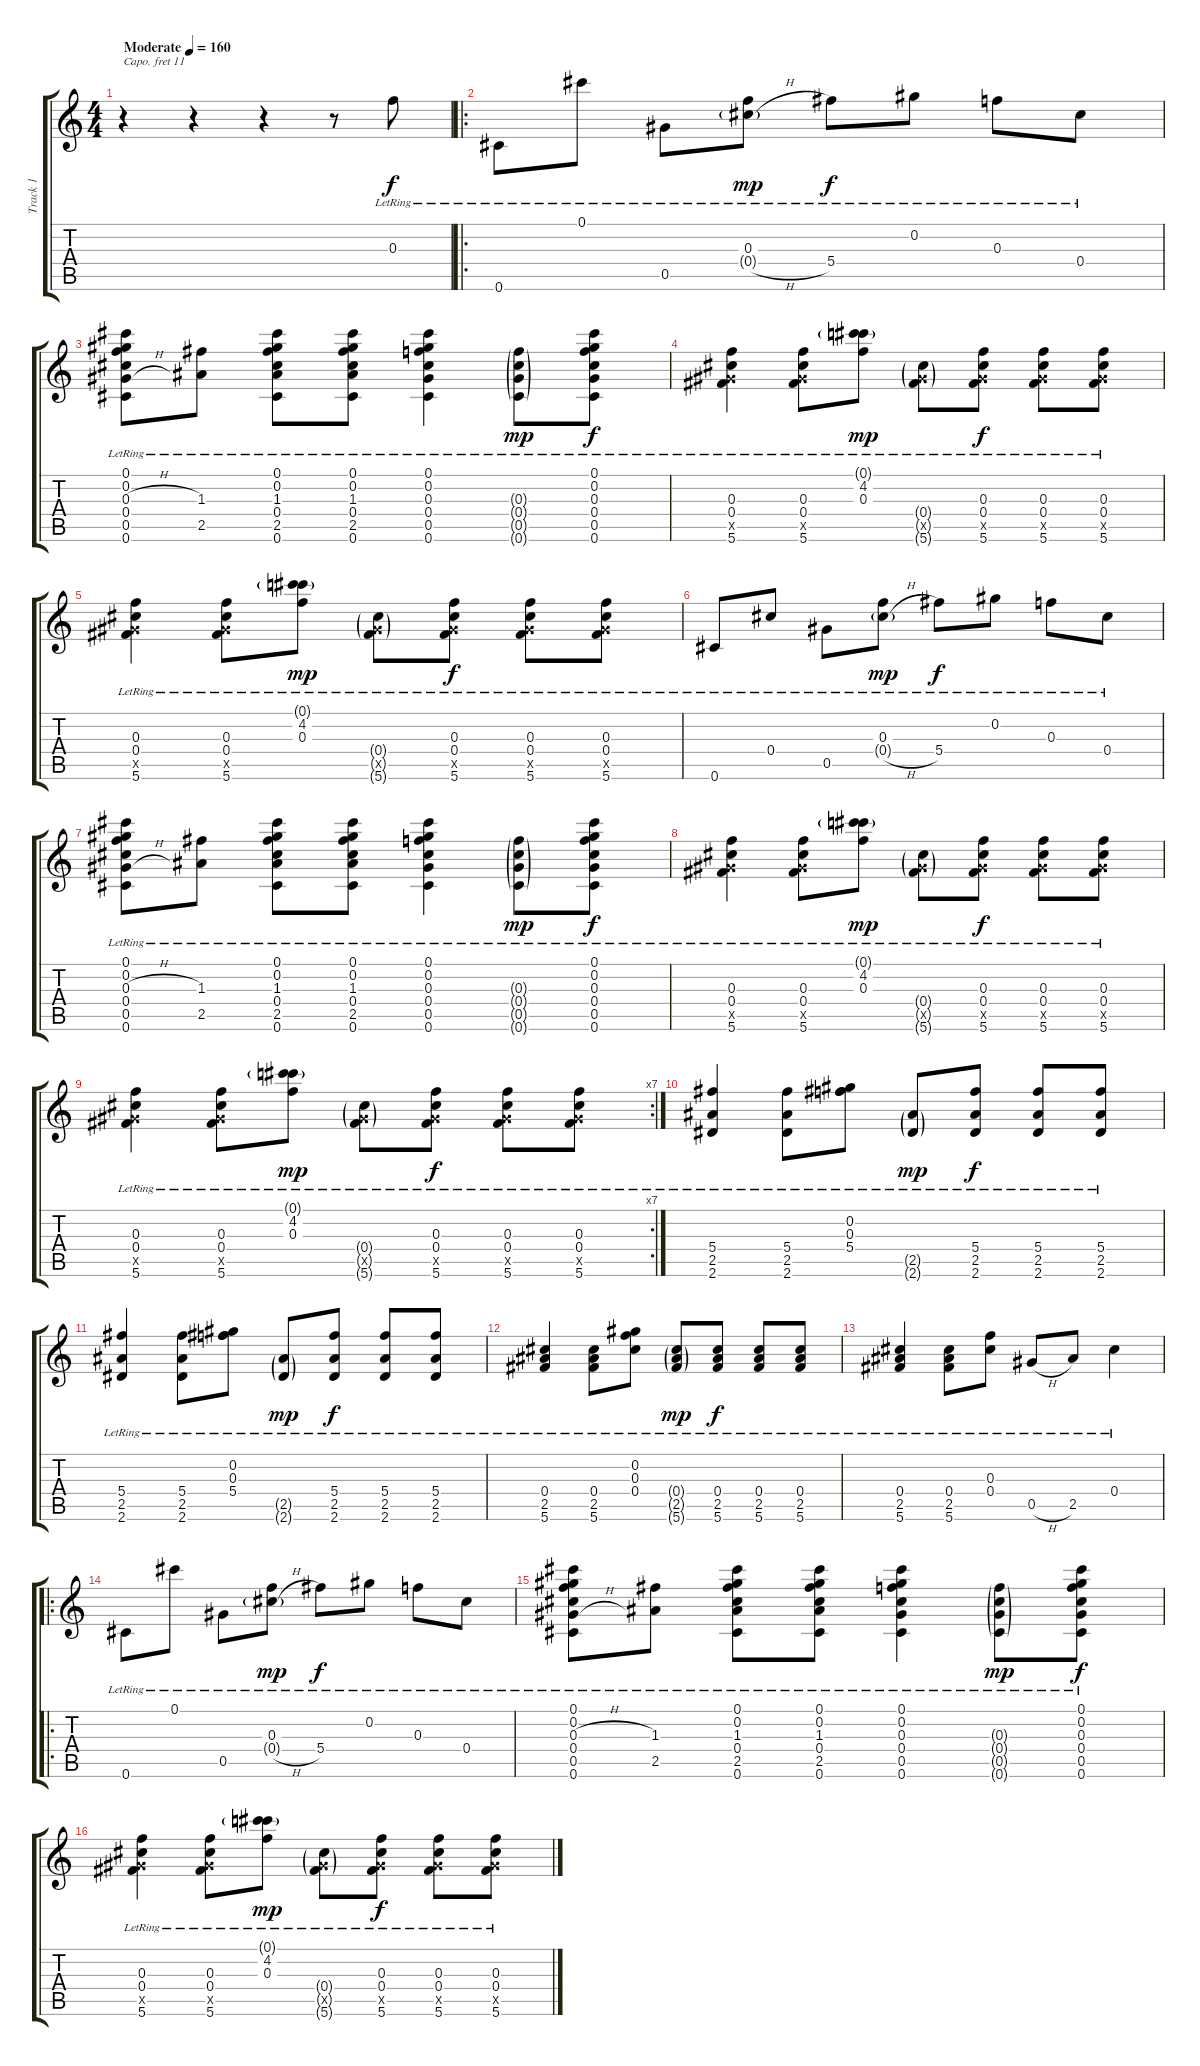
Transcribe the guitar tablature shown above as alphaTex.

\track ("Track 1" "Track 1") {instrument acousticguitarsteel}
\staff {score tabs}
\capo 11
\tuning (D4 A3 Gb3 D3 A2 D2) {hide}
\ts (4 4)
\tempo (160 "Moderate")
\clef g2
\ks c
r.4{dy f instrument acousticguitarsteel} r.4 r.4 r.8 0.3{lr}.8 |
\ro
0.6{lr}.8 0.1{lr}.8 0.5{lr}.8 (0.3{lr} 0.4{h g lr}).8{dy mp} 5.4{lr}.8{dy f} 0.2{lr}.8 0.3{lr}.8 0.4{lr}.8 |
(0.1{lr} 0.2{lr} 0.3{h lr} 0.4{lr} 0.5{h lr} 0.6{lr}).8 (1.3{lr} 2.5{lr}).8 (0.1{lr} 0.2{lr} 1.3{lr} 0.4{lr} 2.5{lr} 0.6{lr}).8 (0.1{lr} 0.2{lr} 1.3{lr} 0.4{lr} 2.5{lr} 0.6{lr}).8 (0.1{lr} 0.2{lr} 0.3{lr} 0.4{lr} 0.5{lr} 0.6{lr}).4 (0.3{g lr} 0.4{g lr} 0.5{g lr} 0.6{g lr}).8{dy mp} (0.1{lr} 0.2 0.3 0.4 0.5 0.6).8{dy f} |
(0.3{lr} 0.4{lr} 0.5{x} 5.6{lr}).4 (0.3{lr} 0.4{lr} 0.5{x} 5.6{lr}).8 (0.1{g lr} 4.2{lr} 0.3).8{dy mp} (0.4{g lr} 0.5{g x} 5.6{g lr}).8 (0.3{lr} 0.4{lr} 0.5{x} 5.6{lr}).8{dy f} (0.3{lr} 0.4{lr} 0.5{x} 5.6{lr}).8 (0.3{lr} 0.4{lr} 0.5{x} 5.6{lr}).8 |
(0.3{lr} 0.4{lr} 0.5{x} 5.6{lr}).4 (0.3{lr} 0.4{lr} 0.5{x} 5.6{lr}).8 (0.1{g lr} 4.2{lr} 0.3).8{dy mp} (0.4{g lr} 0.5{g x} 5.6{g lr}).8 (0.3{lr} 0.4{lr} 0.5{x} 5.6{lr}).8{dy f} (0.3{lr} 0.4{lr} 0.5{x} 5.6{lr}).8 (0.3{lr} 0.4{lr} 0.5{x} 5.6{lr}).8 |
0.6{lr}.8 0.4{lr}.8 0.5{lr}.8 (0.3{lr} 0.4{h g lr}).8{dy mp} 5.4{lr}.8{dy f} 0.2{lr}.8 0.3{lr}.8 0.4{lr}.8 |
(0.1{lr} 0.2{lr} 0.3{h lr} 0.4{lr} 0.5{h lr} 0.6{lr}).8 (1.3{lr} 2.5{lr}).8 (0.1{lr} 0.2{lr} 1.3{lr} 0.4{lr} 2.5{lr} 0.6{lr}).8 (0.1{lr} 0.2{lr} 1.3{lr} 0.4{lr} 2.5{lr} 0.6{lr}).8 (0.1{lr} 0.2{lr} 0.3{lr} 0.4{lr} 0.5{lr} 0.6{lr}).4 (0.3{g lr} 0.4{g lr} 0.5{g lr} 0.6{g lr}).8{dy mp} (0.1{lr} 0.2 0.3 0.4 0.5 0.6).8{dy f} |
(0.3{lr} 0.4{lr} 0.5{x} 5.6{lr}).4 (0.3{lr} 0.4{lr} 0.5{x} 5.6{lr}).8 (0.1{g lr} 4.2{lr} 0.3).8{dy mp} (0.4{g lr} 0.5{g x} 5.6{g lr}).8 (0.3{lr} 0.4{lr} 0.5{x} 5.6{lr}).8{dy f} (0.3{lr} 0.4{lr} 0.5{x} 5.6{lr}).8 (0.3{lr} 0.4{lr} 0.5{x} 5.6{lr}).8 |
\rc 7
(0.3{lr} 0.4{lr} 0.5{x} 5.6{lr}).4 (0.3{lr} 0.4{lr} 0.5{x} 5.6{lr}).8 (0.1{g lr} 4.2{lr} 0.3).8{dy mp} (0.4{g lr} 0.5{g x} 5.6{g lr}).8 (0.3{lr} 0.4{lr} 0.5{x} 5.6{lr}).8{dy f} (0.3{lr} 0.4{lr} 0.5{x} 5.6{lr}).8 (0.3{lr} 0.4{lr} 0.5{x} 5.6{lr}).8 |
(5.4{lr} 2.5{lr} 2.6{lr}).4 (5.4{lr} 2.5{lr} 2.6{lr}).8 (0.2{lr} 0.3{lr} 5.4{lr}).8 (2.5{g lr} 2.6{g lr}).8{dy mp} (5.4{lr} 2.5{lr} 2.6{lr}).8{dy f} (5.4{lr} 2.5{lr} 2.6{lr}).8 (5.4{lr} 2.5{lr} 2.6{lr}).8 |
(5.4{lr} 2.5{lr} 2.6{lr}).4 (5.4{lr} 2.5{lr} 2.6{lr}).8 (0.2{lr} 0.3{lr} 5.4{lr}).8 (2.5{g lr} 2.6{g lr}).8{dy mp} (5.4{lr} 2.5{lr} 2.6{lr}).8{dy f} (5.4{lr} 2.5{lr} 2.6{lr}).8 (5.4{lr} 2.5{lr} 2.6{lr}).8 |
(0.4{lr} 2.5{lr} 5.6{lr}).4 (0.4{lr} 2.5{lr} 5.6{lr}).8 (0.2{lr} 0.3{lr} 0.4{lr}).8 (0.4{g lr} 2.5{g lr} 5.6{g lr}).8{dy mp} (0.4{lr} 2.5{lr} 5.6{lr}).8{dy f} (0.4{lr} 2.5{lr} 5.6{lr}).8 (0.4{lr} 2.5{lr} 5.6{lr}).8 |
(0.4{lr} 2.5{lr} 5.6{lr}).4 (0.4{lr} 2.5{lr} 5.6{lr}).8 (0.3{lr} 0.4{lr}).8 0.5{h lr}.8 2.5{lr}.8 0.4{lr}.4 |
\ro
0.6{lr}.8 0.1{lr}.8 0.5{lr}.8 (0.3{lr} 0.4{h g lr}).8{dy mp} 5.4{lr}.8{dy f} 0.2{lr}.8 0.3{lr}.8 0.4{lr}.8 |
(0.1{lr} 0.2{lr} 0.3{h lr} 0.4{lr} 0.5{h lr} 0.6{lr}).8 (1.3{lr} 2.5{lr}).8 (0.1{lr} 0.2{lr} 1.3{lr} 0.4{lr} 2.5{lr} 0.6{lr}).8 (0.1{lr} 0.2{lr} 1.3{lr} 0.4{lr} 2.5{lr} 0.6{lr}).8 (0.1{lr} 0.2{lr} 0.3{lr} 0.4{lr} 0.5{lr} 0.6{lr}).4 (0.3{g lr} 0.4{g lr} 0.5{g lr} 0.6{g lr}).8{dy mp} (0.1{lr} 0.2 0.3 0.4 0.5 0.6).8{dy f} |
(0.3{lr} 0.4{lr} 0.5{x} 5.6{lr}).4 (0.3{lr} 0.4{lr} 0.5{x} 5.6{lr}).8 (0.1{g lr} 4.2{lr} 0.3).8{dy mp} (0.4{g lr} 0.5{g x} 5.6{g lr}).8 (0.3{lr} 0.4{lr} 0.5{x} 5.6{lr}).8{dy f} (0.3{lr} 0.4{lr} 0.5{x} 5.6{lr}).8 (0.3{lr} 0.4{lr} 0.5{x} 5.6{lr}).8
